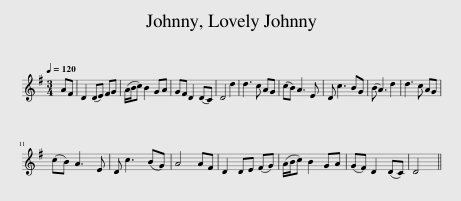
X:1
L:1/8
Q:1/4=120
M:3/4
I:linebreak $
K:G
V:1 treble
V:1
 AF | D2 (DE) FG | (A/B/c) B2 GA | GF D2 (DC) | D4 d2 | %5
 d3 c AG | (cB) A3 E | D c3 BG | (B A3) d2 | d3 c AG |$ %10
 (cB) A3 E | D c3 (BG) | A4 AF | D2 DE (FG) | (A/B/c) B2 GA | %15
 (GF) D2 (DC) | D4 || %17
